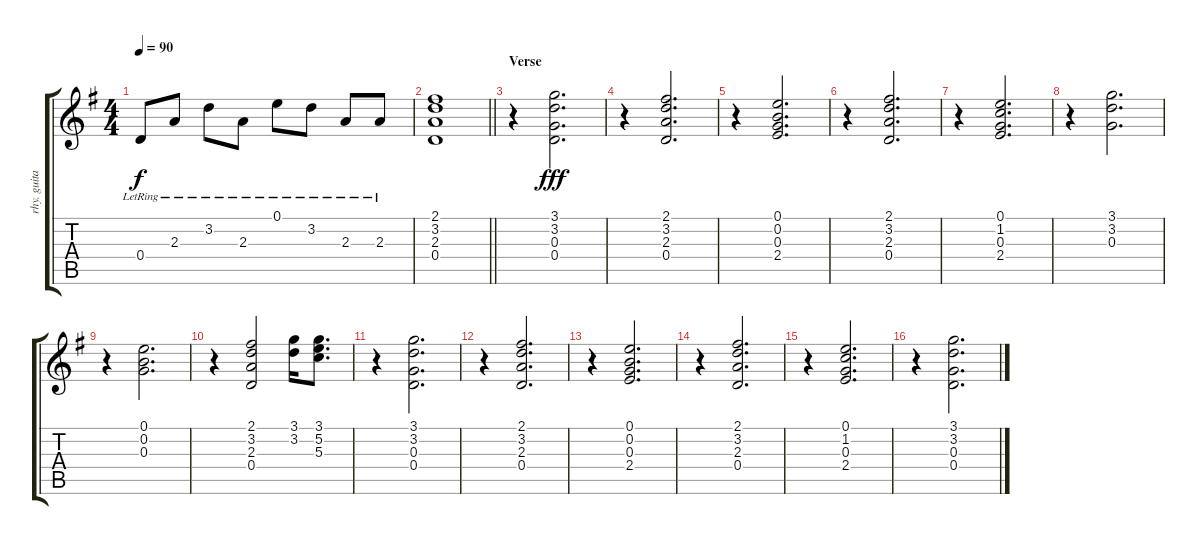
\track ("rhy. guitar right" "rhy. guita") {instrument distortionguitar}
\staff {score tabs}
\tuning (E4 B3 G3 D3 A2 E2) {hide}
\ts (4 4)
\tempo 90
\clef g2
\ks g
0.4{lr}.8{dy f} 2.3{lr}.8 3.2{lr}.8 2.3{lr}.8 0.1{lr}.8 3.2{lr}.8 2.3{lr}.8 2.3{lr}.8 |
\barLineRight lightlight
(2.1 3.2 2.3 0.4).1 |
\section ("" "Verse")
r.4 (3.1 3.2 0.3 0.4).2{d dy fff} |
r.4 (2.1 3.2 2.3 0.4).2{d} |
r.4 (0.1 0.2 0.3 2.4).2{d} |
r.4 (2.1 3.2 2.3 0.4).2{d} |
r.4 (0.1 1.2 0.3 2.4).2{d} |
r.4 (3.1 3.2 0.3).2{d} |
r.4 (0.1 0.2 0.3).2{d} |
r.4 (2.1 3.2 2.3 0.4).2 (3.1 3.2).16 (3.1 5.2 5.3).8{d} |
r.4 (3.1 3.2 0.3 0.4).2{d} |
r.4 (2.1 3.2 2.3 0.4).2{d} |
r.4 (0.1 0.2 0.3 2.4).2{d} |
r.4 (2.1 3.2 2.3 0.4).2{d} |
r.4 (0.1 1.2 0.3 2.4).2{d} |
r.4 (3.1 3.2 0.3 0.4).2{d}
